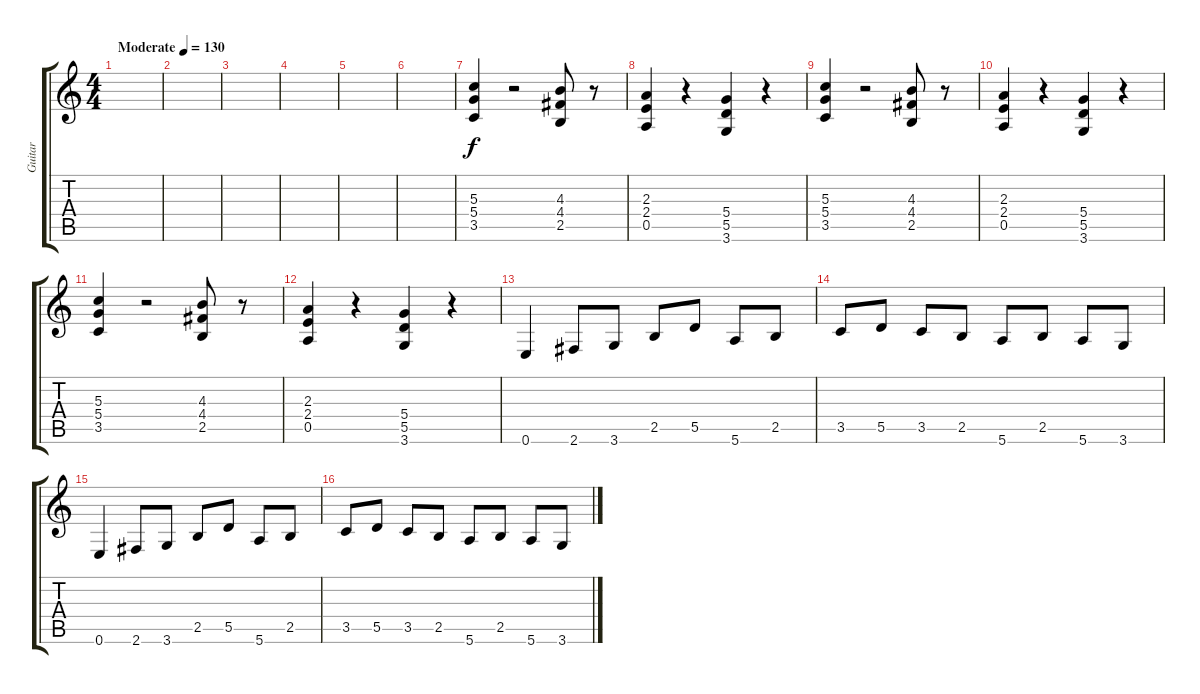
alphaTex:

\track ("Guitar" "Guitar") {instrument overdrivenguitar}
\staff {score tabs}
\tuning (E4 B3 G3 D3 A2 E2) {hide}
\ts (4 4)
\tempo (130 "Moderate")
\clef g2
\ks c
|
|
|
|
|
|
(5.3 5.4 3.5).4 r.2 (4.3 4.4 2.5).8 r.8 |
(2.3 2.4 0.5).4 r.4 (5.4 5.5 3.6).4 r.4 |
(5.3 5.4 3.5).4 r.2 (4.3 4.4 2.5).8 r.8 |
(2.3 2.4 0.5).4 r.4 (5.4 5.5 3.6).4 r.4 |
(5.3 5.4 3.5).4 r.2 (4.3 4.4 2.5).8 r.8 |
(2.3 2.4 0.5).4 r.4 (5.4 5.5 3.6).4 r.4 |
0.6.4 2.6.8 3.6.8 2.5.8 5.5.8 5.6.8 2.5.8 |
3.5.8 5.5.8 3.5.8 2.5.8 5.6.8 2.5.8 5.6.8 3.6.8 |
0.6.4 2.6.8 3.6.8 2.5.8 5.5.8 5.6.8 2.5.8 |
3.5.8 5.5.8 3.5.8 2.5.8 5.6.8 2.5.8 5.6.8 3.6.8
